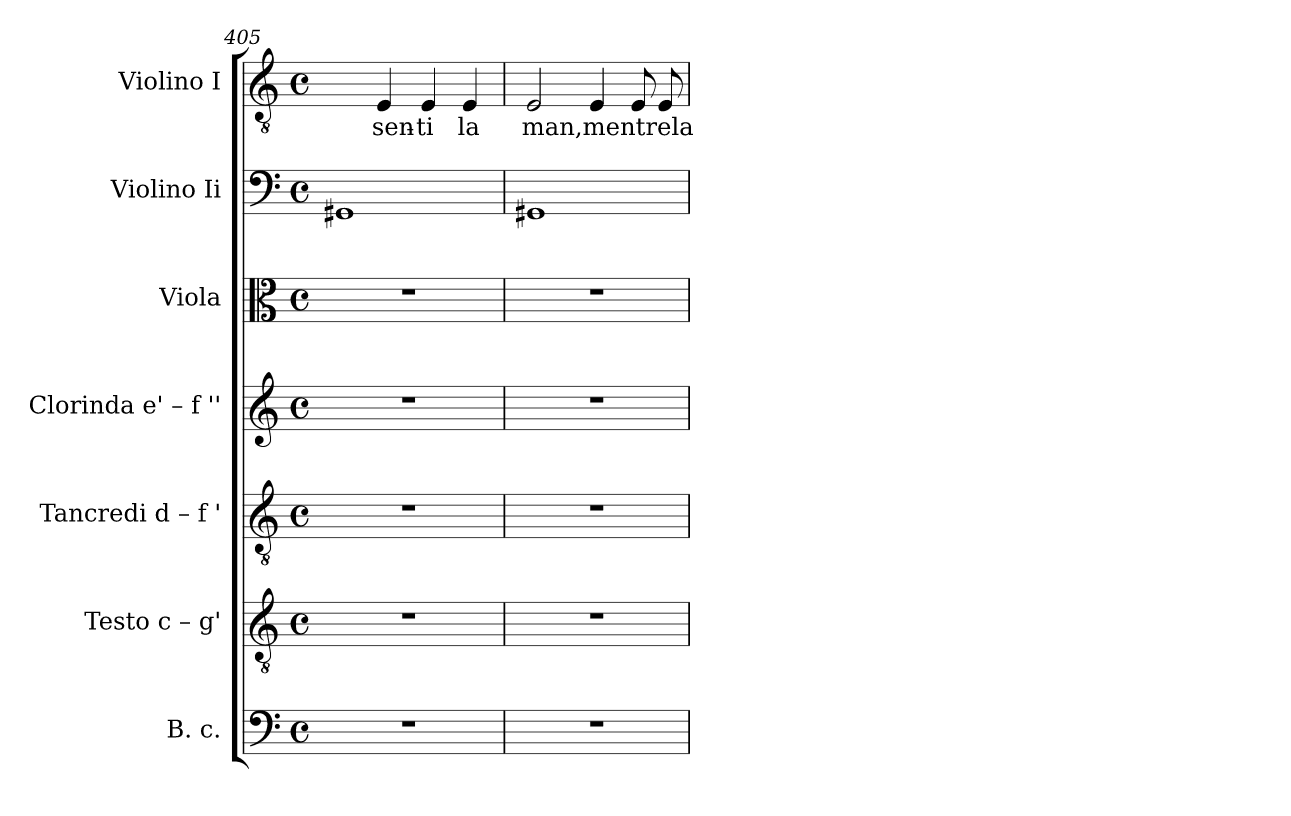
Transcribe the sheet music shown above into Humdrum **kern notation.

**kern	**kern	**kern	**kern	**kern	**kern	**kern	**text
*part7	*part6	*part5	*part4	*part3	*part2	*part1	*part1
*staff7	*staff6	*staff5	*staff4	*staff3	*staff2	*staff1	*staff1
*I"B. c.	*I"Testo  c – g'	*I"Tancredi  d – f '	*I"Clorinda  e' – f ''	*I"Viola	*I"Violino Ii	*I"Violino I	*
*clefF4	*clefGv2	*clefGv2	*clefG2	*clefC3	*clefF4	*clefGv2	*
*k[]	*k[]	*k[]	*k[]	*k[]	*k[]	*k[]	*
*C:	*C:	*C:	*C:	*C:	*C:	*C:	*
*M4/4	*M4/4	*M4/4	*M4/4	*M4/4	*M4/4	*M4/4	*
*met(c)	*met(c)	*met(c)	*met(c)	*met(c)	*met(c)	*met(c)	*
=405	=405	=405	=405	=405	=405	=405	=405
1r	1r	1r	1r	1r	1GG#X	4ryy	.
!	!	!	!	!	!	!	!LO:LY:b:cj
.	.	.	.	.	.	4E/	sen-
!	!	!	!	!	!	!	!LO:LY:b:cj
.	.	.	.	.	.	4E/	-ti
!	!	!	!	!	!	!	!LO:LY:b:cj
.	.	.	.	.	.	4E/	la
!!LO:LB:g=z
=406	=406	=406	=406	=406	=406	=406	=406
!	!	!	!	!	!	!	!LO:LY:b:cj
1r	1r	1r	1r	1r	1GG#X	2E/	man,mentrela
!	!	!	!	!	!	!	!LO:LY:b:cj
.	.	.	.	.	.	4E/	.
!	!	!	!	!	!	!	!LO:LY:b:cj
.	.	.	.	.	.	8E/	.
!	!	!	!	!	!	!	!LO:LY:b:cj
.	.	.	.	.	.	8E/	.
=	=	=	=	=	=	=	=
*-	*-	*-	*-	*-	*-	*-	*-
